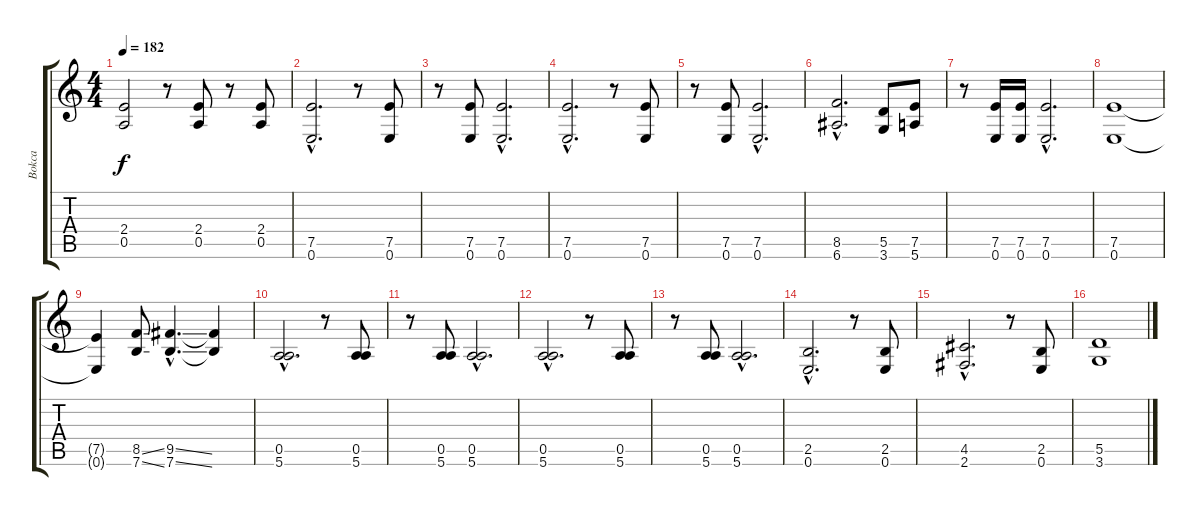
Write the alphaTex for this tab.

\track ("Bokca" "Bokca") {instrument distortionguitar}
\staff {score tabs}
\tuning (E4 B3 G3 D3 A2 E2) {hide}
\ts (4 4)
\tempo 182
\clef g2
\ks c
(2.4 0.5).2{dy f} r.8 (2.4 0.5).8 r.8 (2.4 0.5).8 |
(7.5{hac} 0.6{hac}).2{d} r.8 (7.5 0.6).8 |
r.8 (7.5 0.6).8 (7.5{hac} 0.6{hac}).2{d} |
(7.5{hac} 0.6{hac}).2{d} r.8 (7.5 0.6).8 |
r.8 (7.5 0.6).8 (7.5{hac} 0.6{hac}).2{d} |
(8.5{hac} 6.6{hac}).2{d} (5.5 3.6).8 (7.5 5.6).8 |
r.8 (7.5 0.6).16 (7.5 0.6).16 (7.5{hac} 0.6{hac}).2{d} |
(7.5 0.6).1 |
(7.5{t} 0.6{t}).4 (8.5{ss} 7.6{ss}).8 (9.5{ss hac} 7.6{ss hac}).4{d} (9.5{t} 7.6{t}).4 |
(0.5{hac} 5.6{hac}).2{d} r.8 (0.5 5.6).8 |
r.8 (0.5 5.6).8 (0.5{hac} 5.6{hac}).2{d} |
(0.5{hac} 5.6{hac}).2{d} r.8 (0.5 5.6).8 |
r.8 (0.5 5.6).8 (0.5{hac} 5.6{hac}).2{d} |
(2.5{hac} 0.6{hac}).2{d} r.8 (2.5 0.6).8 |
(4.5{hac} 2.6{hac}).2{d} r.8 (2.5 0.6).8 |
(5.5 3.6).1
